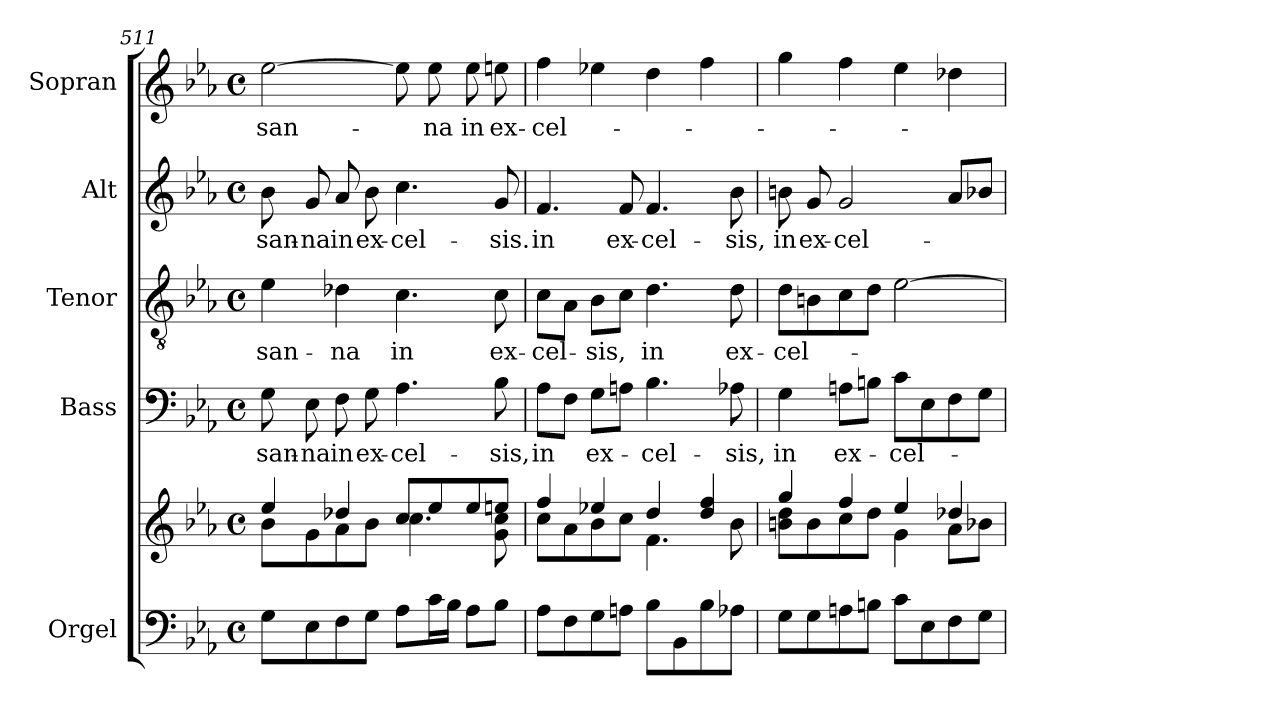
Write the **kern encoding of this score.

**kern	**kern	**kern	**text	**kern	**text	**kern	**text	**kern	**text
*part5	*part5	*part4	*part4	*part3	*part3	*part2	*part2	*part1	*part1
*staff6	*staff5	*staff4	*staff4	*staff3	*staff3	*staff2	*staff2	*staff1	*staff1
*I"Orgel	*	*I"Bass	*	*I"Tenor	*	*I"Alt	*	*I"Sopran	*
*I'Org.	*	*I'B.	*	*I'T.	*	*I'A.	*	*I'S.	*
*clefF4	*clefG2	*clefF4	*	*clefGv2	*	*clefG2	*	*clefG2	*
*k[b-e-a-]	*k[b-e-a-]	*k[b-e-a-]	*	*k[b-e-a-]	*	*k[b-e-a-]	*	*k[b-e-a-]	*
*E-:	*E-:	*E-:	*	*E-:	*	*E-:	*	*E-:	*
*M4/4	*M4/4	*M4/4	*	*M4/4	*	*M4/4	*	*M4/4	*
*met(c)	*met(c)	*met(c)	*	*met(c)	*	*met(c)	*	*met(c)	*
=511	=511	=511	=511	=511	=511	=511	=511	=511	=511
*	*^	*	*	*	*	*	*	*	*
!	!	!	!	!LO:LY:b	!	!LO:LY:b	!	!LO:LY:b	!	!LO:LY:b
8G\L	4ee-/	8b-\L	8G\	-san-	4e-\	-san-	8b-\	-san-	[2ee-\	-san-
!	!	!	!	!LO:LY:b	!	!	!	!LO:LY:b	!	!
8E-\	.	8g\	8E-\	-na	.	.	8g/	-na	.	.
!	!	!	!	!LO:LY:b	!	!LO:LY:b	!	!LO:LY:b	!	!
8F\	4dd-X/	8a-\	8F\	in	4d-X\	-na	8a-/	in	.	.
!	!	!	!	!LO:LY:b	!	!	!	!LO:LY:b	!	!
8G\J	.	8b-\J	8G\	ex-	.	.	8b-\	ex-	.	.
!	!	!	!	!LO:LY:b	!	!LO:LY:b	!	!LO:LY:b	!	!
8A-\L	8cc/L	4.cc\	4.A-\	-cel-	4.c\	in	4.cc\	-cel-	8ee-\]	.
!	!	!	!	!	!	!	!	!	!	!LO:LY:b
16c\L	8ee-/	.	.	.	.	.	.	.	8ee-\	-na
16B-\JJ	.	.	.	.	.	.	.	.	.	.
!	!	!	!	!	!	!	!	!	!	!LO:LY:b
8A-\L	8ee-/	.	.	.	.	.	.	.	8ee-\	in
!	!	!	!	!LO:LY:b	!	!LO:LY:b	!	!LO:LY:b	!	!LO:LY:b
8B-\J	8een/J	8g\ 8cc\	8B-\	-sis,	8c\	ex-	8g/	-sis.	8een\	ex-
!!LO:PB:g=z
=512	=512	=512	=512	=512	=512	=512	=512	=512	=512	=512
!	!	!	!	!LO:LY:b	!	!LO:LY:b	!	!LO:LY:b	!	!LO:LY:b
8A-\L	4ff/	8cc\L	8A-\L	in	8c\L	-cel-	4.f/	in	4ff\	-cel-
8F\	.	8a-\	8F\J	.	8A-\J	.	.	.	.	.
!	!	!	!	!LO:LY:b	!	!LO:LY:b	!	!	!	!
8G\	4ee-X/	8b-\	8G\L	ex-	8B-\L	-sis,	.	.	4ee-X\	.
!	!	!	!	!	!	!	!	!LO:LY:b	!	!
8An\J	.	8cc\J	8An\J	.	8c\J	.	8f/	ex-	.	.
!	!	!	!	!LO:LY:b	!	!LO:LY:b	!	!LO:LY:b	!	!
8B-\L	4dd/	4.f\	4.B-\	-cel-	4.d\	in	4.f/	-cel-	4dd\	.
8BB-\	.	.	.	.	.	.	.	.	.	.
8B-\	4dd/ 4ff/	.	.	.	.	.	.	.	4ff\	.
!	!	!	!	!LO:LY:b	!	!LO:LY:b	!	!LO:LY:b	!	!
8A-X\J	.	8b-\	8A-X\	-sis,	8d\	ex-	8b-\	-sis,	.	.
=513	=513	=513	=513	=513	=513	=513	=513	=513	=513	=513
!	!	!	!	!LO:LY:b	!	!LO:LY:b	!	!LO:LY:b	!	!
8G\L	4gg/	8bn\ 8dd\L	4G\	in	8d\L	-cel-	8bn\	in	4gg\	.
!	!	!	!	!	!	!	!	!LO:LY:b	!	!
8G\	.	8b\	.	.	8Bn\	.	8g/	ex-	.	.
!	!	!	!	!LO:LY:b	!	!	!	!LO:LY:b	!	!
8An\	4ff/	8cc\	8An\L	ex-	8c\	.	2g/	-cel-	4ff\	.
8Bn\J	.	8dd\J	8Bn\J	.	8d\J	.	.	.	.	.
!	!	!	!	!LO:LY:b	!	!	!	!	!	!
8c\L	4ee-/	4g\	8c\L	-cel-	[2e-\	.	.	.	4ee-\	.
8E-\	.	.	8E-\	.	.	.	.	.	.	.
8F\	4dd-X/	8a-\L	8F\	.	.	.	8a-/L	.	4dd-X\	.
8G\J	.	8b-X\J	8G\J	.	.	.	8b-X/J	.	.	.
*	*v	*v	*	*	*	*	*	*	*	*
=	=	=	=	=	=	=	=	=	=
*-	*-	*-	*-	*-	*-	*-	*-	*-	*-
